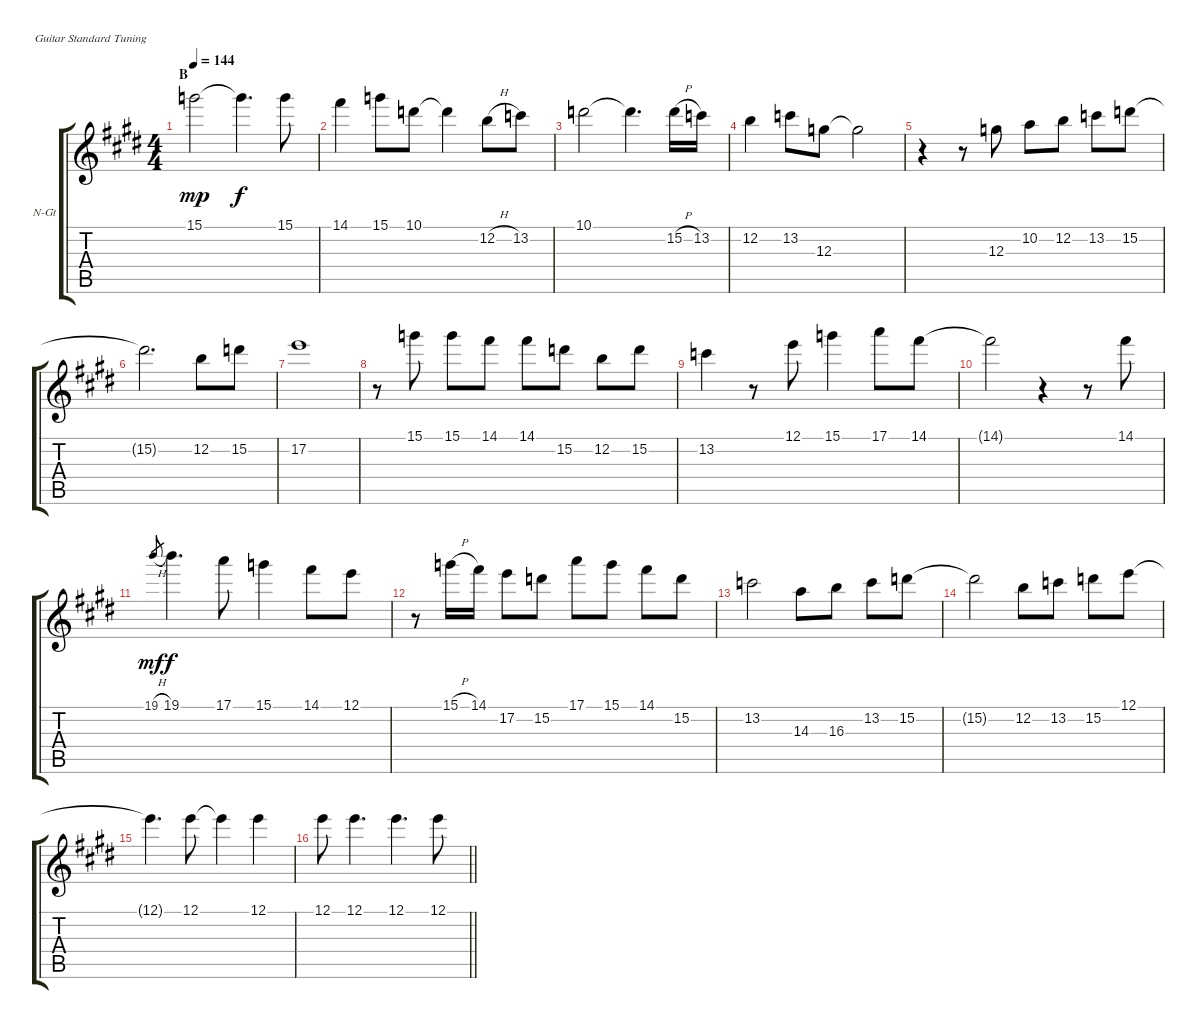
\bracketExtendMode groupsimilarinstruments
\firstSystemTrackNameOrientation horizontal
\otherSystemsTrackNameOrientation horizontal
\track ("Guitar 3" "N-Gt") {instrument acousticguitarnylon}
\staff {score tabs}
\tuning (E4 B3 G3 D3 A2 E2)
\ts (4 4)
\section ("" "B")
\tempo 144
\clef g2
\ks e
15.1.2{dy mp} 15.1{t}.4{d dy f} 15.1.8 |
14.1.4 15.1.8 10.1.8 10.1{t}.4 12.2{h}.8 13.2.8 |
10.1.2 10.1{t}.4{d} 15.2{h}.16 13.2.16 |
12.2.4 13.2.8 12.3.8 12.3{t}.2 |
r.4 r.8 12.3.8 10.2.8 12.2.8 13.2.8 15.2.8 |
15.2{t}.2{d} 12.2.8 15.2.8 |
17.2.1 |
r.8 15.1.8 15.1.8 14.1.8 14.1.8 15.2.8 12.2.8 15.2.8 |
13.2.4 r.8 12.1.8 15.1.4 17.1.8 14.1.8 |
14.1{t}.2 r.4 r.8 14.1.8 |
19.1{h}.8{gr dy mf} 19.1.4{d dy f} 17.1.8 15.1.4 14.1.8 12.1.8 |
r.8 15.1{h}.16 14.1.16 17.2.8 15.2.8 17.1.8 15.1.8 14.1.8 15.2.8 |
13.2.2 14.3.8 16.3.8 13.2.8 15.2.8 |
15.2{t}.2 12.2.8 13.2.8 15.2.8 12.1.8 |
12.1{t}.4{d} 12.1.8 12.1{t}.4 12.1.4 |
\barLineRight lightlight
12.1.8 12.1.4{d} 12.1.4{d} 12.1.8
